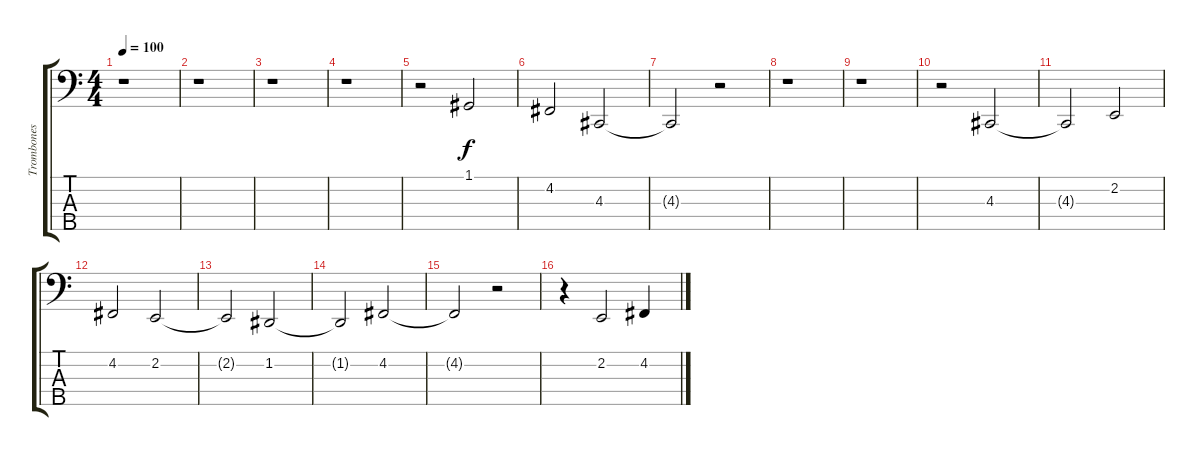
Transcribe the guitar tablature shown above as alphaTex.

\track ("Trombones" "Trombones") {instrument trombone}
\staff {score tabs}
\tuning (G2 D2 A1 E1 B0) {hide}
\ts (4 4)
\tempo 100
\clef f4
\ks c
r.1{dy f} |
r.1 |
r.1 |
r.1 |
r.2 1.1.2 |
4.2.2 4.3.2 |
4.3{t}.2 r.2 |
r.1 |
r.1 |
r.2 4.3.2 |
4.3{t}.2 2.2.2 |
4.2.2 2.2.2 |
2.2{t}.2 1.2.2 |
1.2{t}.2 4.2.2 |
4.2{t}.2 r.2 |
r.4 2.2.2 4.2.4
